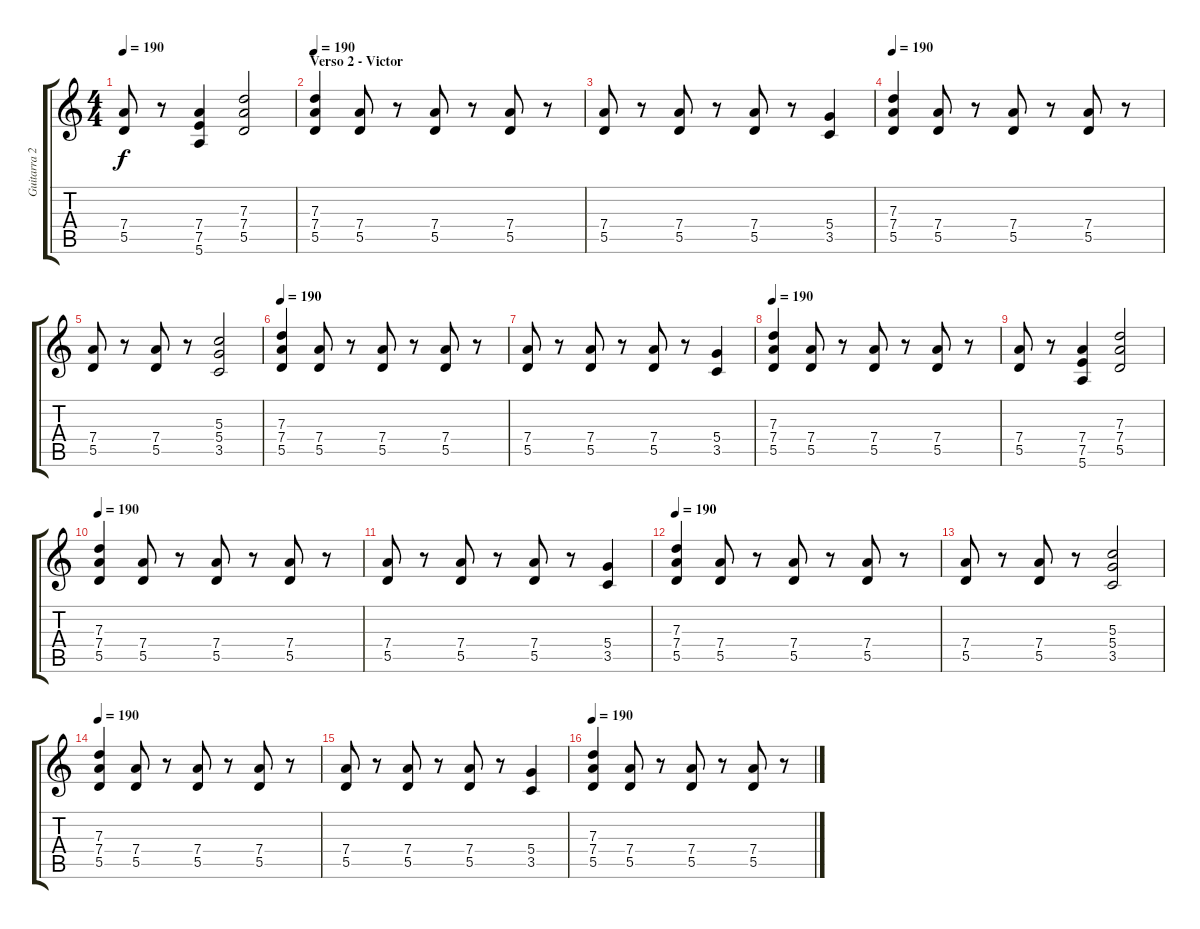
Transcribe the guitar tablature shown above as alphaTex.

\track ("Guitarra 2" "Guitarra 2") {instrument overdrivenguitar}
\staff {score tabs}
\tuning (E4 B3 G3 D3 A2 E2) {hide}
\ts (4 4)
\tempo 190
\clef g2
\ks c
(7.4 5.5).8{dy f} r.8 (7.4 7.5 5.6).4 (7.3 7.4 5.5).2 |
\section ("" "Verso 2 - Victor")
\tempo 190
(7.3 7.4 5.5).4{volume 11} (7.4 5.5).8 r.8 (7.4 5.5).8 r.8 (7.4 5.5).8 r.8 |
(7.4 5.5).8 r.8 (7.4 5.5).8 r.8 (7.4 5.5).8 r.8 (5.4 3.5).4 |
\tempo 190
(7.3 7.4 5.5).4 (7.4 5.5).8 r.8 (7.4 5.5).8 r.8 (7.4 5.5).8 r.8 |
(7.4 5.5).8 r.8 (7.4 5.5).8 r.8 (5.3 5.4 3.5).2 |
\tempo 190
(7.3 7.4 5.5).4{volume 11} (7.4 5.5).8 r.8 (7.4 5.5).8 r.8 (7.4 5.5).8 r.8 |
(7.4 5.5).8 r.8 (7.4 5.5).8 r.8 (7.4 5.5).8 r.8 (5.4 3.5).4 |
\tempo 190
(7.3 7.4 5.5).4 (7.4 5.5).8 r.8 (7.4 5.5).8 r.8 (7.4 5.5).8 r.8 |
(7.4 5.5).8 r.8 (7.4 7.5 5.6).4 (7.3 7.4 5.5).2 |
\tempo 190
(7.3 7.4 5.5).4{volume 11} (7.4 5.5).8 r.8 (7.4 5.5).8 r.8 (7.4 5.5).8 r.8 |
(7.4 5.5).8 r.8 (7.4 5.5).8 r.8 (7.4 5.5).8 r.8 (5.4 3.5).4 |
\tempo 190
(7.3 7.4 5.5).4 (7.4 5.5).8 r.8 (7.4 5.5).8 r.8 (7.4 5.5).8 r.8 |
(7.4 5.5).8 r.8 (7.4 5.5).8 r.8 (5.3 5.4 3.5).2 |
\tempo 190
(7.3 7.4 5.5).4{volume 11} (7.4 5.5).8 r.8 (7.4 5.5).8 r.8 (7.4 5.5).8 r.8 |
(7.4 5.5).8 r.8 (7.4 5.5).8 r.8 (7.4 5.5).8 r.8 (5.4 3.5).4 |
\tempo 190
(7.3 7.4 5.5).4 (7.4 5.5).8 r.8 (7.4 5.5).8 r.8 (7.4 5.5).8 r.8
